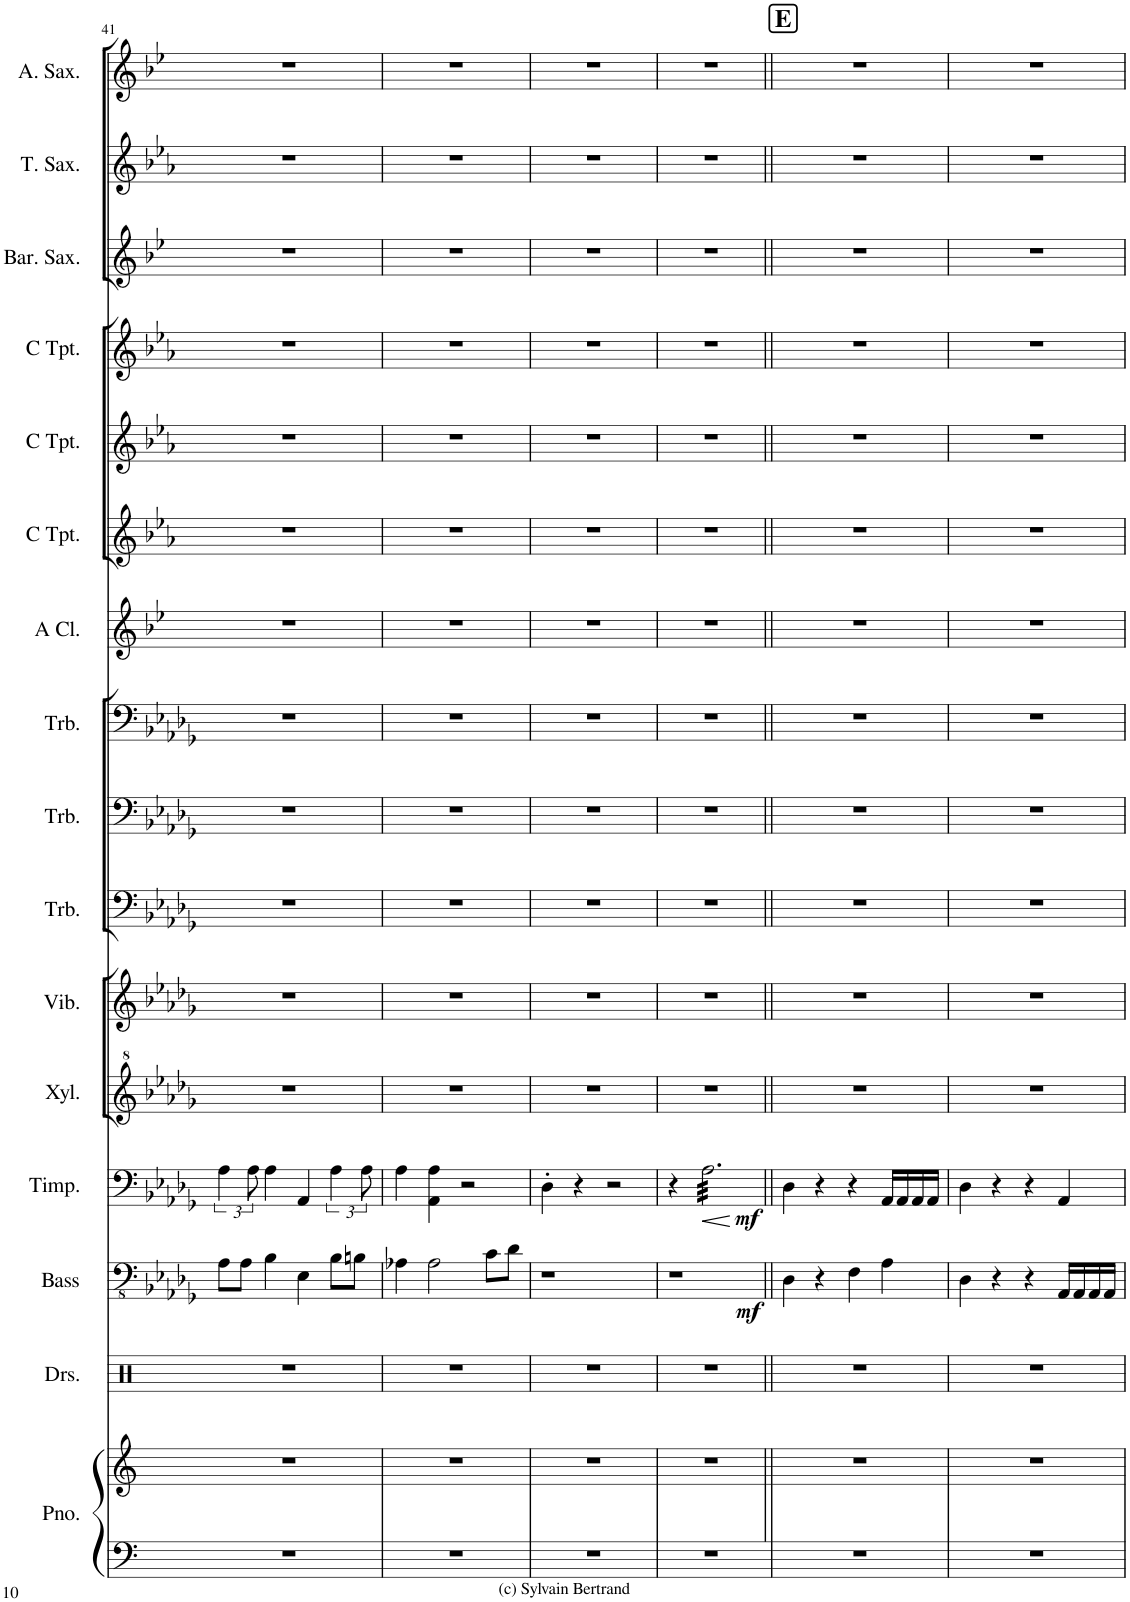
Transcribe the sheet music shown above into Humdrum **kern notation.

**kern	**kern	**kern	**kern	**dynam	**kern	**dynam	**kern	**kern	**kern	**kern	**kern	**kern	**kern	**kern	**kern	**kern	**kern	**kern
*part16	*part16	*part15	*part14	*part14	*part13	*part13	*part12	*part11	*part10	*part9	*part8	*part7	*part6	*part5	*part4	*part3	*part2	*part1
*staff17	*staff16	*staff15	*staff14	*staff14	*staff13	*staff13	*staff12	*staff11	*staff10	*staff9	*staff8	*staff7	*staff6	*staff5	*staff4	*staff3	*staff2	*staff1
*I"Piano	*	*I"Drumset	*I"Acoustic Bass	*	*I"Timpani	*	*I"Xylophone	*I"Vibraphone	*I"Trombone	*I"Trombone	*I"Trombone	*I"A Clarinet	*I"C Trumpet	*I"C Trumpet	*I"C Trumpet	*I"Baritone Saxophone	*I"Tenor Saxophone	*I"Alto Saxophone
*I'Pno.	*	*I'Drs.	*I'Bass	*	*I'Timp.	*	*I'Xyl.	*I'Vib.	*I'Trb.	*I'Trb.	*I'Trb.	*I'A Cl.	*I'C Tpt.	*I'C Tpt.	*I'C Tpt.	*I'Bar. Sax.	*I'T. Sax.	*I'A. Sax.
!!LO:PB:g=z
*clefF4	*clefG2	*clefX	*clefFv4	*	*clefF4	*	*clefG^2	*clefG2	*clefF4	*clefF4	*clefF4	*clefG2	*clefG2	*clefG2	*clefG2	*clefG2	*clefG2	*clefG2
*	*	*	*	*	*	*	*	*	*	*	*	*Trd2c3	*	*	*	*Trd12c21	*Trd8c14	*Trd5c9
*k[]	*k[]	*k[]	*k[b-e-a-d-g-]	*	*k[b-e-a-d-g-]	*	*k[b-e-a-d-g-]	*k[b-e-a-d-g-]	*k[b-e-a-d-g-]	*k[b-e-a-d-g-]	*k[b-e-a-d-g-]	*k[b-e-]	*k[b-e-a-]	*k[b-e-a-]	*k[b-e-a-]	*k[b-e-]	*k[b-e-a-]	*k[b-e-]
*M4/4	*M4/4	*M4/4	*M4/4	*	*M4/4	*	*M4/4	*M4/4	*M4/4	*M4/4	*M4/4	*M4/4	*M4/4	*M4/4	*M4/4	*M4/4	*M4/4	*M4/4
=41	=41	=41	=41	=41	=41	=41	=41	=41	=41	=41	=41	=41	=41	=41	=41	=41	=41	=41
1r	1r	1r	8AA-\L	.	6A-\	.	1r	1r	1r	1r	1r	1r	1r	1r	1r	1r	1r	1r
.	.	.	8AA-\J	.	.	.	.	.	.	.	.	.	.	.	.	.	.	.
.	.	.	.	.	12A-\	.	.	.	.	.	.	.	.	.	.	.	.	.
.	.	.	4BB-\	.	4A-\	.	.	.	.	.	.	.	.	.	.	.	.	.
.	.	.	4EE-\	.	4AA-/	.	.	.	.	.	.	.	.	.	.	.	.	.
.	.	.	8BB-\L	.	6A-\	.	.	.	.	.	.	.	.	.	.	.	.	.
.	.	.	8BBn\J	.	.	.	.	.	.	.	.	.	.	.	.	.	.	.
.	.	.	.	.	12A-\	.	.	.	.	.	.	.	.	.	.	.	.	.
=42	=42	=42	=42	=42	=42	=42	=42	=42	=42	=42	=42	=42	=42	=42	=42	=42	=42	=42
1r	1r	1r	4AA-X\	.	4A-\	.	1r	1r	1r	1r	1r	1r	1r	1r	1r	1r	1r	1r
.	.	.	2AA-\	.	4AA-\ 4A-\	.	.	.	.	.	.	.	.	.	.	.	.	.
.	.	.	.	.	2r	.	.	.	.	.	.	.	.	.	.	.	.	.
.	.	.	8C\L	.	.	.	.	.	.	.	.	.	.	.	.	.	.	.
.	.	.	8D-\J	.	.	.	.	.	.	.	.	.	.	.	.	.	.	.
=43	=43	=43	=43	=43	=43	=43	=43	=43	=43	=43	=43	=43	=43	=43	=43	=43	=43	=43
1r	1r	1r	1r	.	4D-'\	.	1r	1r	1r	1r	1r	1r	1r	1r	1r	1r	1r	1r
.	.	.	.	.	4r	.	.	.	.	.	.	.	.	.	.	.	.	.
.	.	.	.	.	2r	.	.	.	.	.	.	.	.	.	.	.	.	.
=44	=44	=44	=44	=44	=44	=44	=44	=44	=44	=44	=44	=44	=44	=44	=44	=44	=44	=44
1r	1r	1r	1r	.	4r	.	1r	1r	1r	1r	1r	1r	1r	1r	1r	1r	1r	1r
!	!	!	!	!	!	!LO:HP:b	!	!	!	!	!	!	!	!	!	!	!	!
*	*	*	*	*	*tremolo	*	*	*	*	*	*	*	*	*	*	*	*	*
.	.	.	.	.	32A-\LLL	<	.	.	.	.	.	.	.	.	.	.	.	.
.	.	.	.	.	32A-\	.	.	.	.	.	.	.	.	.	.	.	.	.
.	.	.	.	.	32A-\	.	.	.	.	.	.	.	.	.	.	.	.	.
.	.	.	.	.	32A-\	.	.	.	.	.	.	.	.	.	.	.	.	.
.	.	.	.	.	32A-\	.	.	.	.	.	.	.	.	.	.	.	.	.
.	.	.	.	.	32A-\	.	.	.	.	.	.	.	.	.	.	.	.	.
.	.	.	.	.	32A-\	.	.	.	.	.	.	.	.	.	.	.	.	.
.	.	.	.	.	32A-\	.	.	.	.	.	.	.	.	.	.	.	.	.
.	.	.	.	.	32A-\	.	.	.	.	.	.	.	.	.	.	.	.	.
.	.	.	.	.	32A-\	.	.	.	.	.	.	.	.	.	.	.	.	.
.	.	.	.	.	32A-\	.	.	.	.	.	.	.	.	.	.	.	.	.
.	.	.	.	.	32A-\	.	.	.	.	.	.	.	.	.	.	.	.	.
.	.	.	.	.	32A-\	.	.	.	.	.	.	.	.	.	.	.	.	.
.	.	.	.	.	32A-\	.	.	.	.	.	.	.	.	.	.	.	.	.
.	.	.	.	.	32A-\	.	.	.	.	.	.	.	.	.	.	.	.	.
.	.	.	.	.	32A-\	.	.	.	.	.	.	.	.	.	.	.	.	.
.	.	.	.	.	32A-\	.	.	.	.	.	.	.	.	.	.	.	.	.
.	.	.	.	.	32A-\	.	.	.	.	.	.	.	.	.	.	.	.	.
.	.	.	.	.	32A-\	.	.	.	.	.	.	.	.	.	.	.	.	.
.	.	.	.	.	32A-\	.	.	.	.	.	.	.	.	.	.	.	.	.
.	.	.	.	.	32A-\	.	.	.	.	.	.	.	.	.	.	.	.	.
.	.	.	.	.	32A-\	.	.	.	.	.	.	.	.	.	.	.	.	.
.	.	.	.	.	32A-\	.	.	.	.	.	.	.	.	.	.	.	.	.
.	.	.	.	.	32A-\JJJ	.	.	.	.	.	.	.	.	.	.	.	.	.
*	*	*	*	*	*Xtremolo	*	*	*	*	*	*	*	*	*	*	*	*	*
.	.	.	.	.	.	[	.	.	.	.	.	.	.	.	.	.	.	.
=45||	=45||	=45||	=45||	=45||	=45||	=45||	=45||	=45||	=45||	=45||	=45||	=45||	=45||	=45||	=45||	=45||	=45||	=45||
!	!	!	!	!	!	!	!	!	!	!	!	!	!	!	!	!	!	!LO:TX:a:B:t=E
!	!	!	!	!LO:DY:b	!	!LO:DY:b	!	!	!	!	!	!	!	!	!	!	!	!
1r	1r	1r	4DD-\	mf	4D-\	mf	1r	1r	1r	1r	1r	1r	1r	1r	1r	1r	1r	1r
.	.	.	4r	.	4r	.	.	.	.	.	.	.	.	.	.	.	.	.
.	.	.	4FF\	.	4r	.	.	.	.	.	.	.	.	.	.	.	.	.
.	.	.	4AA-\	.	16AA-/LL	.	.	.	.	.	.	.	.	.	.	.	.	.
.	.	.	.	.	16AA-/	.	.	.	.	.	.	.	.	.	.	.	.	.
.	.	.	.	.	16AA-/	.	.	.	.	.	.	.	.	.	.	.	.	.
.	.	.	.	.	16AA-/JJ	.	.	.	.	.	.	.	.	.	.	.	.	.
=46	=46	=46	=46	=46	=46	=46	=46	=46	=46	=46	=46	=46	=46	=46	=46	=46	=46	=46
1r	1r	1r	4DD-\	.	4D-\	.	1r	1r	1r	1r	1r	1r	1r	1r	1r	1r	1r	1r
.	.	.	4r	.	4r	.	.	.	.	.	.	.	.	.	.	.	.	.
.	.	.	4r	.	4r	.	.	.	.	.	.	.	.	.	.	.	.	.
.	.	.	16AAA-/LL	.	4AA-/	.	.	.	.	.	.	.	.	.	.	.	.	.
.	.	.	16AAA-/	.	.	.	.	.	.	.	.	.	.	.	.	.	.	.
.	.	.	16AAA-/	.	.	.	.	.	.	.	.	.	.	.	.	.	.	.
.	.	.	16AAA-/JJ	.	.	.	.	.	.	.	.	.	.	.	.	.	.	.
=	=	=	=	=	=	=	=	=	=	=	=	=	=	=	=	=	=	=
*-	*-	*-	*-	*-	*-	*-	*-	*-	*-	*-	*-	*-	*-	*-	*-	*-	*-	*-
